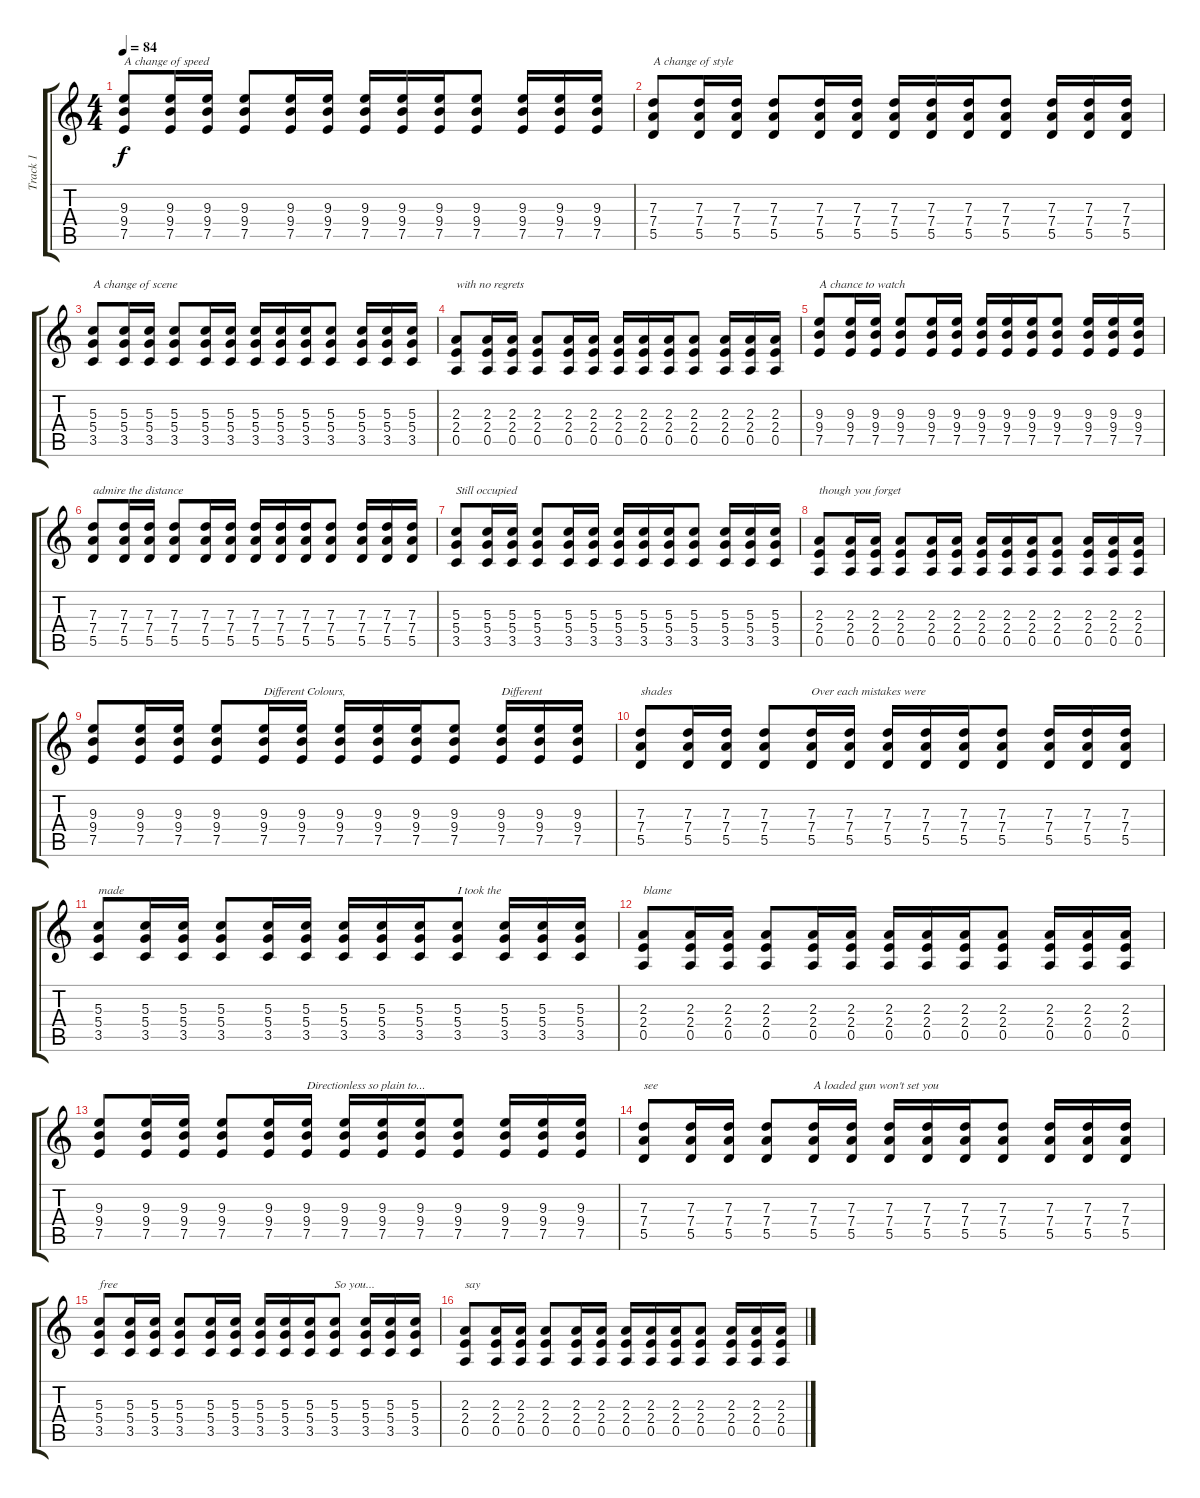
\track ("Track 1" "Track 1") {instrument acousticguitarnylon}
\staff {score tabs}
\tuning (E4 B3 G3 D3 A2 E2) {hide}
\ts (4 4)
\tempo 84
\clef g2
\ks c
(9.3 9.4 7.5).8{txt "A change of speed" dy f} (9.3 9.4 7.5).16 (9.3 9.4 7.5).16 (9.3 9.4 7.5).8 (9.3 9.4 7.5).16 (9.3 9.4 7.5).16 (9.3 9.4 7.5).16 (9.3 9.4 7.5).16 (9.3 9.4 7.5).16 (9.3 9.4 7.5).8 (9.3 9.4 7.5).16 (9.3 9.4 7.5).16 (9.3 9.4 7.5).16 |
(7.3 7.4 5.5).8{txt "A change of style"} (7.3 7.4 5.5).16 (7.3 7.4 5.5).16 (7.3 7.4 5.5).8 (7.3 7.4 5.5).16 (7.3 7.4 5.5).16 (7.3 7.4 5.5).16 (7.3 7.4 5.5).16 (7.3 7.4 5.5).16 (7.3 7.4 5.5).8 (7.3 7.4 5.5).16 (7.3 7.4 5.5).16 (7.3 7.4 5.5).16 |
(5.3 5.4 3.5).8{txt "A change of scene"} (5.3 5.4 3.5).16 (5.3 5.4 3.5).16 (5.3 5.4 3.5).8 (5.3 5.4 3.5).16 (5.3 5.4 3.5).16 (5.3 5.4 3.5).16 (5.3 5.4 3.5).16 (5.3 5.4 3.5).16 (5.3 5.4 3.5).8 (5.3 5.4 3.5).16 (5.3 5.4 3.5).16 (5.3 5.4 3.5).16 |
(2.3 2.4 0.5).8{txt "with no regrets"} (2.3 2.4 0.5).16 (2.3 2.4 0.5).16 (2.3 2.4 0.5).8 (2.3 2.4 0.5).16 (2.3 2.4 0.5).16 (2.3 2.4 0.5).16 (2.3 2.4 0.5).16 (2.3 2.4 0.5).16 (2.3 2.4 0.5).8 (2.3 2.4 0.5).16 (2.3 2.4 0.5).16 (2.3 2.4 0.5).16 |
(9.3 9.4 7.5).8{txt "A chance to watch"} (9.3 9.4 7.5).16 (9.3 9.4 7.5).16 (9.3 9.4 7.5).8 (9.3 9.4 7.5).16 (9.3 9.4 7.5).16 (9.3 9.4 7.5).16 (9.3 9.4 7.5).16 (9.3 9.4 7.5).16 (9.3 9.4 7.5).8 (9.3 9.4 7.5).16 (9.3 9.4 7.5).16 (9.3 9.4 7.5).16 |
(7.3 7.4 5.5).8{txt "admire the distance"} (7.3 7.4 5.5).16 (7.3 7.4 5.5).16 (7.3 7.4 5.5).8 (7.3 7.4 5.5).16 (7.3 7.4 5.5).16 (7.3 7.4 5.5).16 (7.3 7.4 5.5).16 (7.3 7.4 5.5).16 (7.3 7.4 5.5).8 (7.3 7.4 5.5).16 (7.3 7.4 5.5).16 (7.3 7.4 5.5).16 |
(5.3 5.4 3.5).8{txt "Still occupied"} (5.3 5.4 3.5).16 (5.3 5.4 3.5).16 (5.3 5.4 3.5).8 (5.3 5.4 3.5).16 (5.3 5.4 3.5).16 (5.3 5.4 3.5).16 (5.3 5.4 3.5).16 (5.3 5.4 3.5).16 (5.3 5.4 3.5).8 (5.3 5.4 3.5).16 (5.3 5.4 3.5).16 (5.3 5.4 3.5).16 |
(2.3 2.4 0.5).8{txt "though you forget"} (2.3 2.4 0.5).16 (2.3 2.4 0.5).16 (2.3 2.4 0.5).8 (2.3 2.4 0.5).16 (2.3 2.4 0.5).16 (2.3 2.4 0.5).16 (2.3 2.4 0.5).16 (2.3 2.4 0.5).16 (2.3 2.4 0.5).8 (2.3 2.4 0.5).16 (2.3 2.4 0.5).16 (2.3 2.4 0.5).16 |
(9.3 9.4 7.5).8 (9.3 9.4 7.5).16 (9.3 9.4 7.5).16 (9.3 9.4 7.5).8 (9.3 9.4 7.5).16{txt "Different Colours,"} (9.3 9.4 7.5).16 (9.3 9.4 7.5).16 (9.3 9.4 7.5).16 (9.3 9.4 7.5).16 (9.3 9.4 7.5).8 (9.3 9.4 7.5).16{txt "Different"} (9.3 9.4 7.5).16 (9.3 9.4 7.5).16 |
(7.3 7.4 5.5).8{txt "shades"} (7.3 7.4 5.5).16 (7.3 7.4 5.5).16 (7.3 7.4 5.5).8 (7.3 7.4 5.5).16{txt "Over each mistakes were"} (7.3 7.4 5.5).16 (7.3 7.4 5.5).16 (7.3 7.4 5.5).16 (7.3 7.4 5.5).16 (7.3 7.4 5.5).8 (7.3 7.4 5.5).16 (7.3 7.4 5.5).16 (7.3 7.4 5.5).16 |
(5.3 5.4 3.5).8{txt "made"} (5.3 5.4 3.5).16 (5.3 5.4 3.5).16 (5.3 5.4 3.5).8 (5.3 5.4 3.5).16 (5.3 5.4 3.5).16 (5.3 5.4 3.5).16 (5.3 5.4 3.5).16 (5.3 5.4 3.5).16 (5.3 5.4 3.5).8{txt "I took the "} (5.3 5.4 3.5).16 (5.3 5.4 3.5).16 (5.3 5.4 3.5).16 |
(2.3 2.4 0.5).8{txt "blame"} (2.3 2.4 0.5).16 (2.3 2.4 0.5).16 (2.3 2.4 0.5).8 (2.3 2.4 0.5).16 (2.3 2.4 0.5).16 (2.3 2.4 0.5).16 (2.3 2.4 0.5).16 (2.3 2.4 0.5).16 (2.3 2.4 0.5).8 (2.3 2.4 0.5).16 (2.3 2.4 0.5).16 (2.3 2.4 0.5).16 |
(9.3 9.4 7.5).8 (9.3 9.4 7.5).16 (9.3 9.4 7.5).16 (9.3 9.4 7.5).8 (9.3 9.4 7.5).16 (9.3 9.4 7.5).16{txt "Directionless so plain to..."} (9.3 9.4 7.5).16 (9.3 9.4 7.5).16 (9.3 9.4 7.5).16 (9.3 9.4 7.5).8 (9.3 9.4 7.5).16 (9.3 9.4 7.5).16 (9.3 9.4 7.5).16 |
(7.3 7.4 5.5).8{txt "see"} (7.3 7.4 5.5).16 (7.3 7.4 5.5).16 (7.3 7.4 5.5).8 (7.3 7.4 5.5).16{txt "A loaded gun won't set you"} (7.3 7.4 5.5).16 (7.3 7.4 5.5).16 (7.3 7.4 5.5).16 (7.3 7.4 5.5).16 (7.3 7.4 5.5).8 (7.3 7.4 5.5).16 (7.3 7.4 5.5).16 (7.3 7.4 5.5).16 |
(5.3 5.4 3.5).8{txt "free"} (5.3 5.4 3.5).16 (5.3 5.4 3.5).16 (5.3 5.4 3.5).8 (5.3 5.4 3.5).16 (5.3 5.4 3.5).16 (5.3 5.4 3.5).16 (5.3 5.4 3.5).16 (5.3 5.4 3.5).16 (5.3 5.4 3.5).8{txt "So you..."} (5.3 5.4 3.5).16 (5.3 5.4 3.5).16 (5.3 5.4 3.5).16 |
(2.3 2.4 0.5).8{txt "say"} (2.3 2.4 0.5).16 (2.3 2.4 0.5).16 (2.3 2.4 0.5).8 (2.3 2.4 0.5).16 (2.3 2.4 0.5).16 (2.3 2.4 0.5).16 (2.3 2.4 0.5).16 (2.3 2.4 0.5).16 (2.3 2.4 0.5).8 (2.3 2.4 0.5).16 (2.3 2.4 0.5).16 (2.3 2.4 0.5).16
